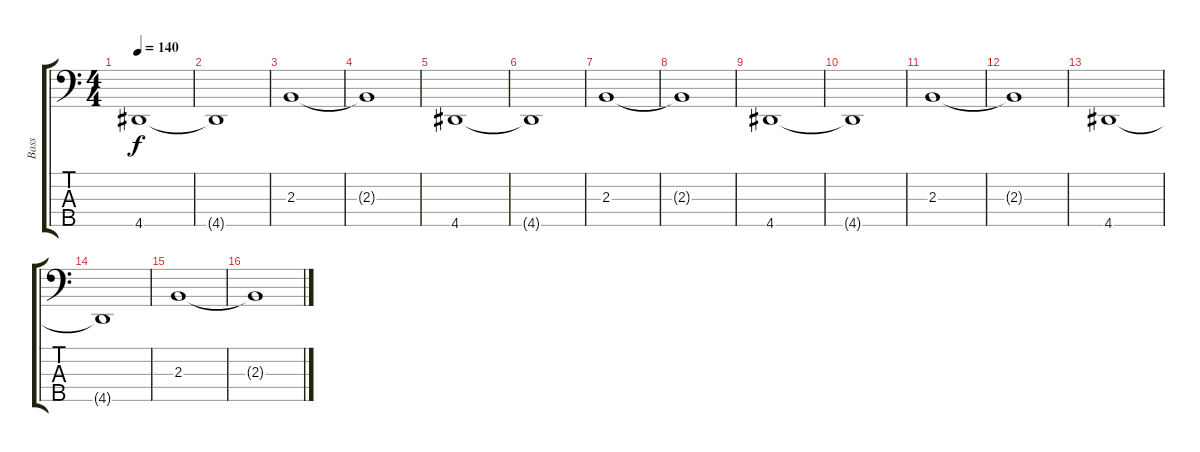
\track ("Bass" "Bass") {instrument electricbassfinger}
\staff {score tabs}
\tuning (G2 D2 A1 E1 B0) {hide}
\ts (4 4)
\tempo 140
\clef f4
\ks c
4.5.1{dy f instrument electricbassfinger} |
4.5{t}.1 |
2.3.1 |
2.3{t}.1 |
4.5.1 |
4.5{t}.1 |
2.3.1 |
2.3{t}.1 |
4.5.1 |
4.5{t}.1 |
2.3.1 |
2.3{t}.1 |
4.5.1 |
4.5{t}.1 |
2.3.1 |
2.3{t}.1
